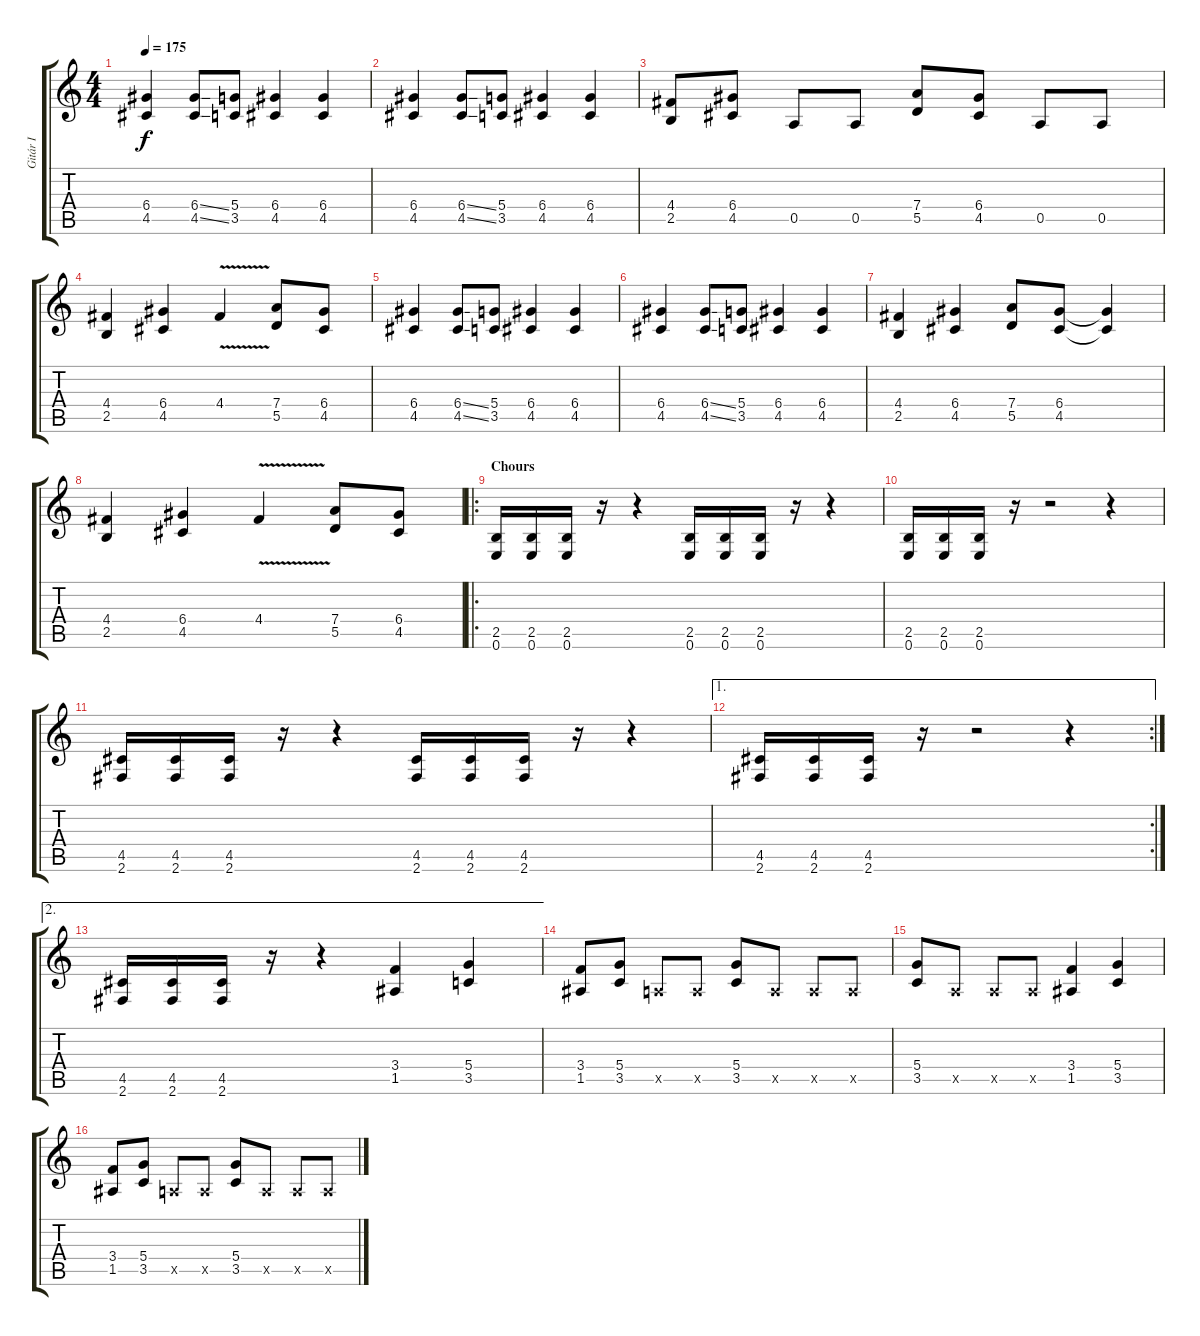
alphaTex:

\track ("Gitár I" "Gitár I") {instrument distortionguitar}
\staff {score tabs}
\tuning (E4 B3 G3 D3 A2 E2) {hide}
\ts (4 4)
\tempo 175
\clef g2
\ks c
(6.4 4.5).4{dy f} (6.4{ss} 4.5{ss}).8 (5.4 3.5).8 (6.4 4.5).4 (6.4 4.5).4 |
(6.4 4.5).4 (6.4{ss} 4.5{ss}).8 (5.4 3.5).8 (6.4 4.5).4 (6.4 4.5).4 |
(4.4 2.5).8 (6.4 4.5).8 0.5.8 0.5.8 (7.4 5.5).8 (6.4 4.5).8 0.5.8 0.5.8 |
(4.4 2.5).4 (6.4 4.5).4 4.4{v}.4 (7.4 5.5).8 (6.4 4.5).8 |
(6.4 4.5).4 (6.4{ss} 4.5{ss}).8 (5.4 3.5).8 (6.4 4.5).4 (6.4 4.5).4 |
(6.4 4.5).4 (6.4{ss} 4.5{ss}).8 (5.4 3.5).8 (6.4 4.5).4 (6.4 4.5).4 |
(4.4 2.5).4 (6.4 4.5).4 (7.4 5.5).8 (6.4 4.5).8 (6.4{t} 4.5{t}).4 |
(4.4 2.5).4 (6.4 4.5).4 4.4{v}.4 (7.4 5.5).8 (6.4 4.5).8 |
\ro
\section ("" "Chours")
(2.5 0.6).16 (2.5 0.6).16 (2.5 0.6).16 r.16 r.4 (2.5 0.6).16 (2.5 0.6).16 (2.5 0.6).16 r.16 r.4 |
(2.5 0.6).16 (2.5 0.6).16 (2.5 0.6).16 r.16 r.2 r.4 |
(4.5 2.6).16 (4.5 2.6).16 (4.5 2.6).16 r.16 r.4 (4.5 2.6).16 (4.5 2.6).16 (4.5 2.6).16 r.16 r.4 |
\ae 1
\rc 2
(4.5 2.6).16 (4.5 2.6).16 (4.5 2.6).16 r.16 r.2 r.4 |
\ae 2
(4.5 2.6).16 (4.5 2.6).16 (4.5 2.6).16 r.16 r.4 (3.4 1.5).4 (5.4 3.5).4 |
(3.4 1.5).8 (5.4 3.5).8 0.5{x}.8 0.5{x}.8 (5.4 3.5).8 0.5{x}.8 0.5{x}.8 0.5{x}.8 |
(5.4 3.5).8 0.5{x}.8 0.5{x}.8 0.5{x}.8 (3.4 1.5).4 (5.4 3.5).4 |
(3.4 1.5).8 (5.4 3.5).8 0.5{x}.8 0.5{x}.8 (5.4 3.5).8 0.5{x}.8 0.5{x}.8 0.5{x}.8
